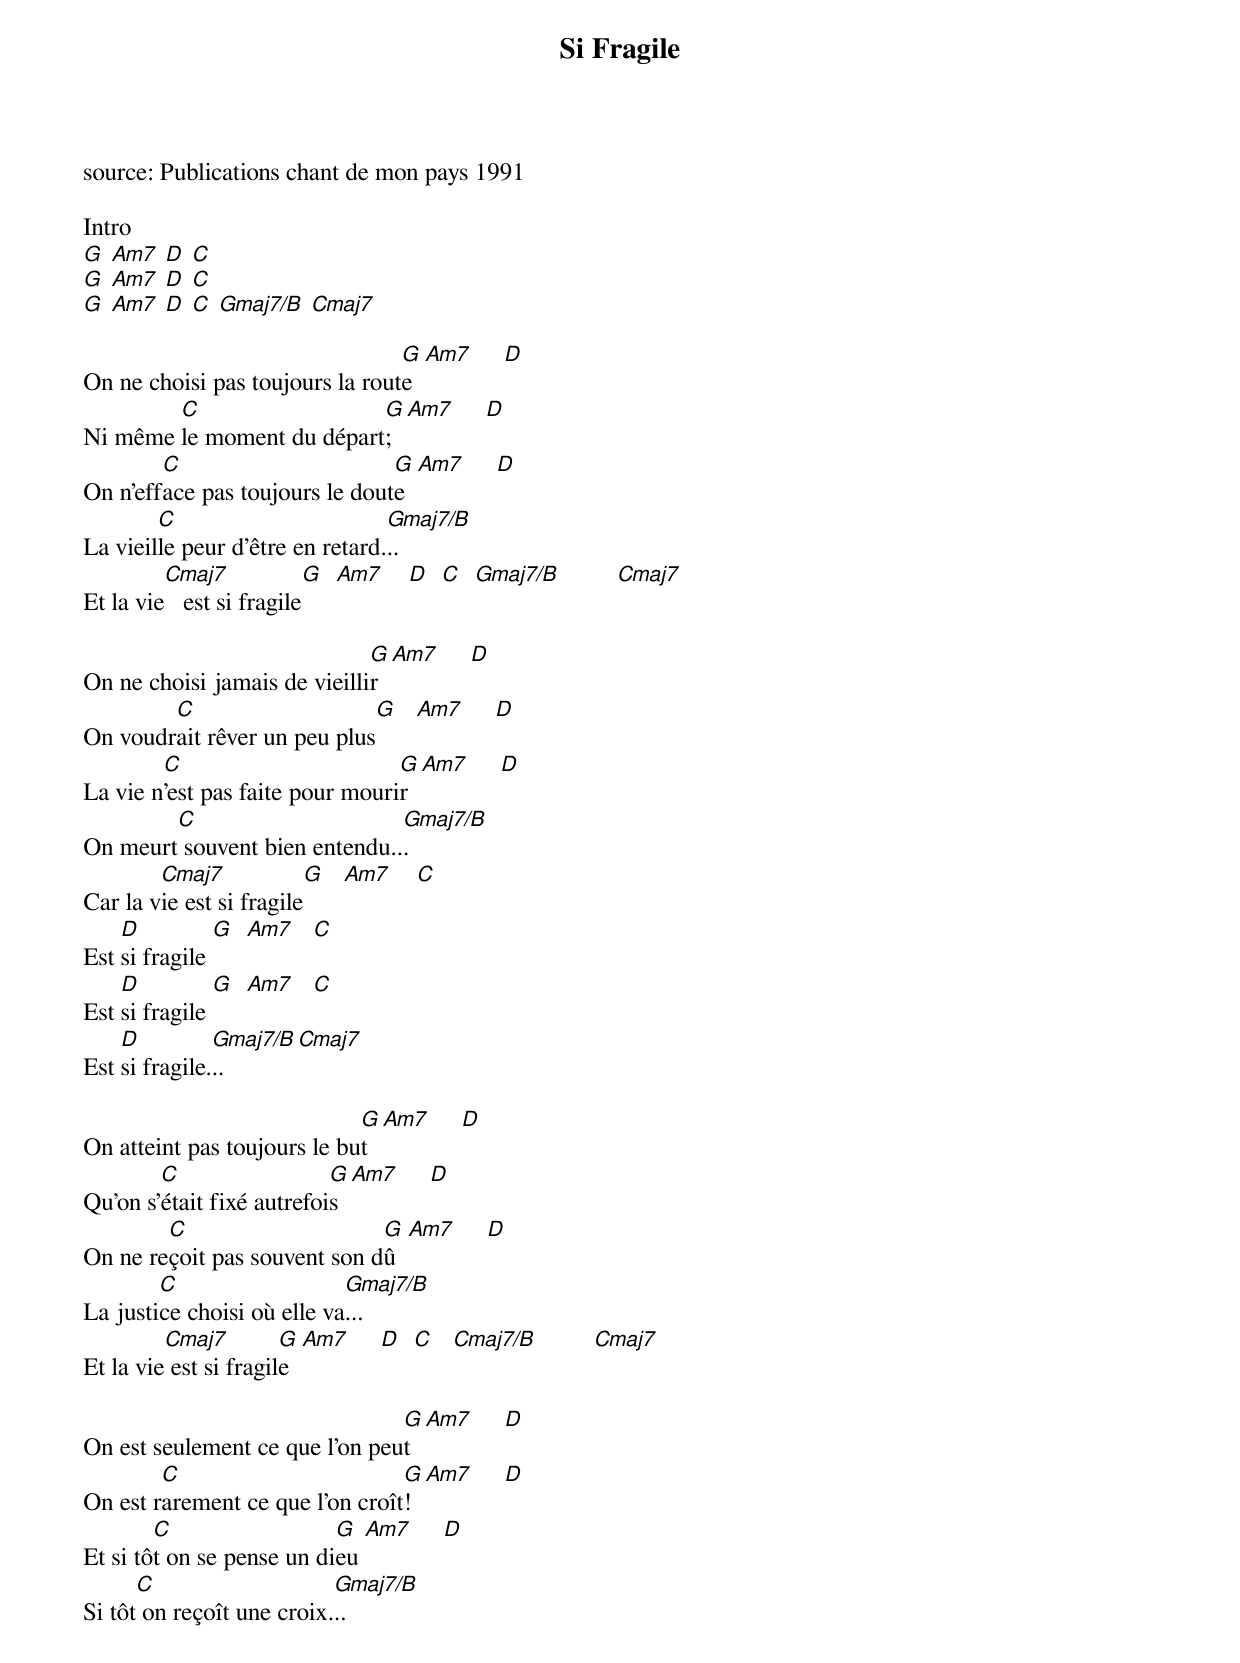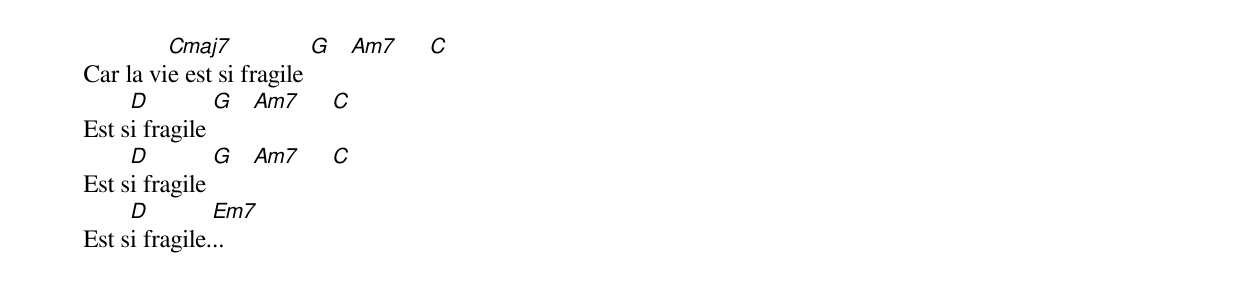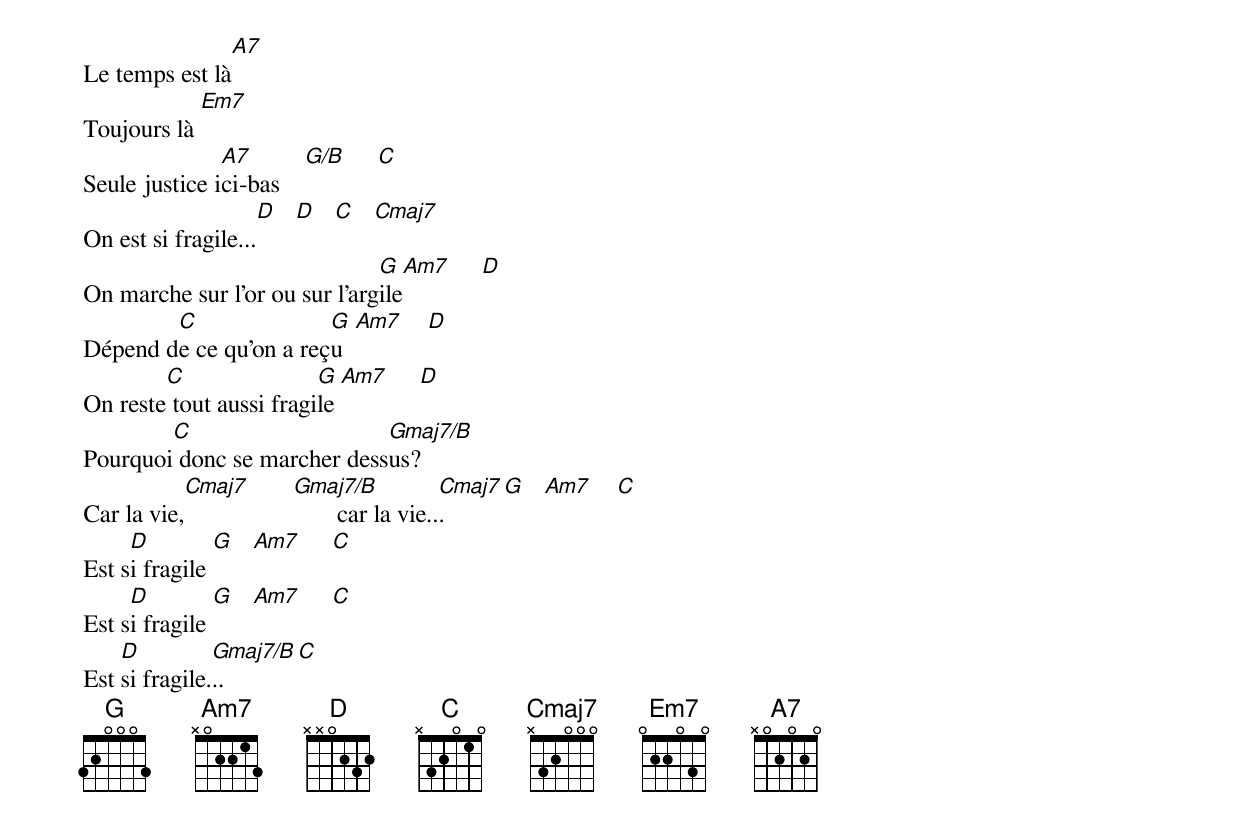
{t:Si Fragile}
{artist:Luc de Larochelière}

source: Publications chant de mon pays 1991

Intro
[G] [Am7] [D] [C]
[G] [Am7] [D] [C]
[G] [Am7] [D] [C] [Gmaj7/B] [Cmaj7]

On ne choisi pas toujours la rout[G]e  [Am7]     [D]
Ni même [C]le moment du départ[G];  [Am7]     [D]
On n'eff[C]ace pas toujours le dout[G]e  [Am7]     [D]
La vieil[C]le peur d'être en retard.[Gmaj7/B]..
Et la vie[Cmaj7]   est si fragile[G]  [Am7]    [D]  [C]  [Gmaj7/B]         [Cmaj7]

On ne choisi jamais de vieilli[G]r  [Am7]     [D]
On voudr[C]ait rêver un peu plus[G]   [Am7]     [D]
La vie n[C]'est pas faite pour mouri[G]r  [Am7]     [D]
On meurt[C] souvent bien entendu..[Gmaj7/B].
Car la v[Cmaj7]ie est si fragile[G]   [Am7]    [C]
Est [D]si fragile [G]  [Am7]   [C]
Est [D]si fragile [G]  [Am7]   [C]
Est [D]si fragile.[Gmaj7/B]..  [Cmaj7]

On atteint pas toujours le bu[G]t  [Am7]     [D]
Qu'on s'[C]était fixé autrefoi[G]s  [Am7]     [D]
On ne re[C]çoit pas souvent son d[G]û  [Am7]     [D]
La justi[C]ce choisi où elle va[Gmaj7/B]...
Et la vie[Cmaj7] est si fragil[G]e  [Am7]     [D]  [C]   [Cmaj7/B]         [Cmaj7]

On est seulement ce que l'on peu[G]t  [Am7]     [D]
On est r[C]arement ce que l'on croît[G]!  [Am7]     [D]
Et si tô[C]t on se pense un di[G]eu [Am7]     [D]
Si tôt[C] on reçoît une croix.[Gmaj7/B]..
Car la vi[Cmaj7]e est si fragile [G]   [Am7]     [C]
Est s[D]i fragile [G]   [Am7]     [C]
Est s[D]i fragile [G]   [Am7]     [C]
Est s[D]i fragile.[Em7]..

{new_page}
Le temps est là[A7]
Toujours là [Em7]
Seule justice i[A7]ci-bas    [G/B]     [C]
On est si fragile...[D]   [D]   [C]   [Cmaj7]
On marche sur l'or ou sur l'arg[G]ile[Am7]     [D]
Dépend d[C]e ce qu'on a reç[G]u  [Am7]    [D]
On reste[C] tout aussi fragi[G]le [Am7]     [D]
Pourquoi[C] donc se marcher dess[Gmaj7/B]us?
Car la vie,[Cmaj7]       [Gmaj7/B]       car la vie..[Cmaj7].     [G]   [Am7]    [C]
Est s[D]i fragile [G]   [Am7]     [C]
Est s[D]i fragile [G]   [Am7]     [C]
Est [D]si fragile.[Gmaj7/B]..       [C]
